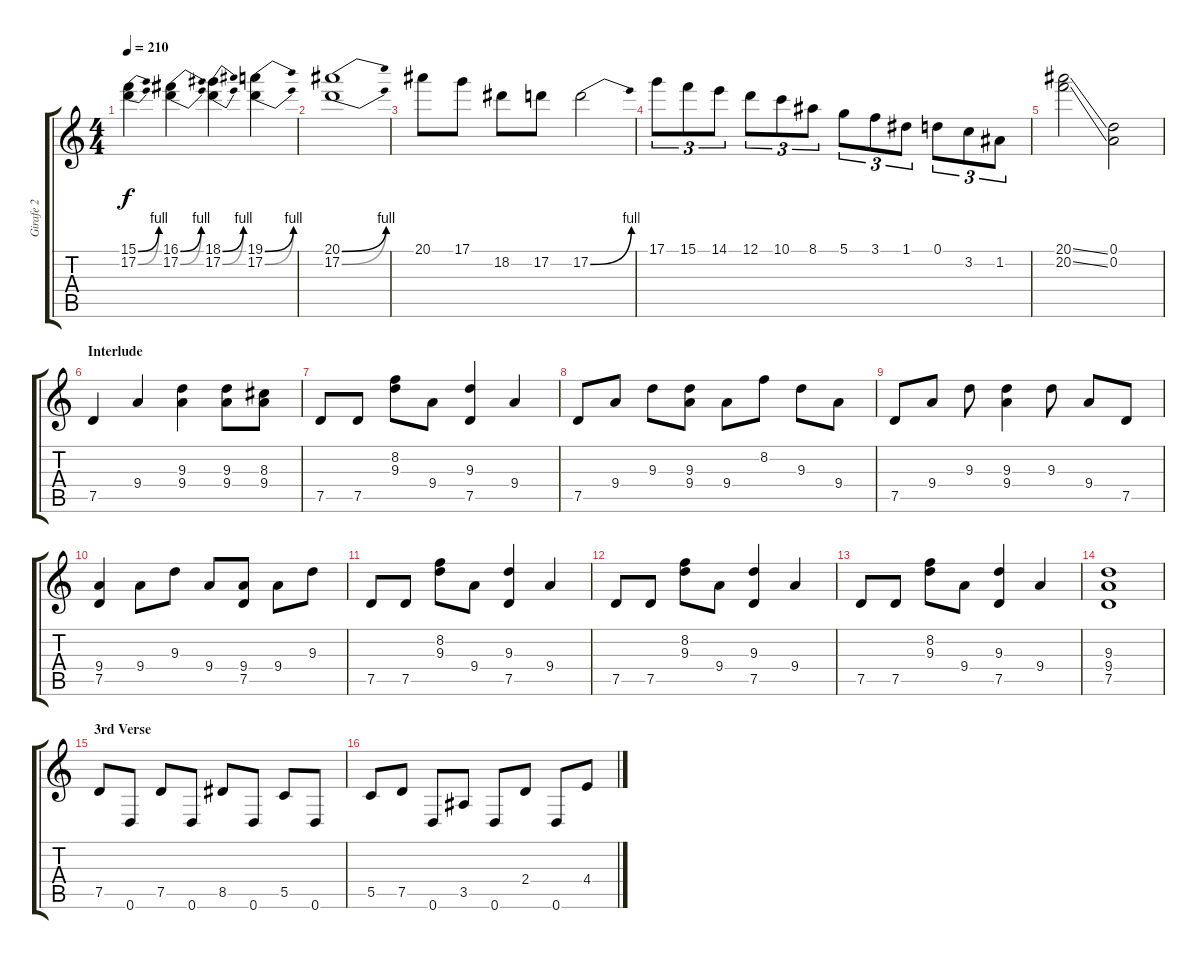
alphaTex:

\track ("Girafe 2" "Girafe 2") {instrument overdrivenguitar}
\staff {score tabs}
\tuning (D4 A3 F3 C3 G2 D2) {hide}
\ts (4 4)
\tempo 210
\clef g2
\ks c
(15.1{be (bend 0 0 60 4)} 17.2{be (bend 0 0 60 4)}).4{dy f} (16.1{be (bend 0 0 60 4)} 17.2{be (bend 0 0 60 4)}).4 (18.1{be (bend 0 0 60 4)} 17.2{be (bend 0 0 60 4)}).4 (19.1{be (bend 0 0 60 4)} 17.2{be (bend 0 0 60 4)}).4 |
(20.1{be (bend 0 0 60 4)} 17.2{be (bend 0 0 60 4)}).1 |
20.1.8 17.1.8 18.2.8 17.2.8 17.2{be (bend 0 0 60 4)}.2 |
17.1.8{tu (3 2)} 15.1.8{tu (3 2)} 14.1.8{tu (3 2)} 12.1.8{tu (3 2)} 10.1.8{tu (3 2)} 8.1.8{tu (3 2)} 5.1.8{tu (3 2)} 3.1.8{tu (3 2)} 1.1.8{tu (3 2)} 0.1.8{tu (3 2)} 3.2.8{tu (3 2)} 1.2.8{tu (3 2)} |
(20.1{ss} 20.2{ss}).2 (0.1 0.2).2 |
\section ("" "Interlude")
7.5.4{volume 13} 9.4.4 (9.3 9.4).4 (9.3 9.4).8 (8.3 9.4).8 |
7.5.8 7.5.8 (8.2 9.3).8 9.4.8 (9.3 7.5).4 9.4.4 |
7.5.8 9.4.8 9.3.8 (9.3 9.4).8 9.4.8 8.2.8 9.3.8 9.4.8 |
7.5.8 9.4.8 9.3.8 (9.3 9.4).4 9.3.8 9.4.8 7.5.8 |
(9.4 7.5).4 9.4.8 9.3.8 9.4.8 (9.4 7.5).8 9.4.8 9.3.8 |
7.5.8 7.5.8 (8.2 9.3).8 9.4.8 (9.3 7.5).4 9.4.4 |
7.5.8 7.5.8 (8.2 9.3).8 9.4.8 (9.3 7.5).4 9.4.4 |
7.5.8 7.5.8 (8.2 9.3).8 9.4.8 (9.3 7.5).4 9.4.4 |
(9.3 9.4 7.5).1 |
\section ("" "3rd Verse")
7.5.8 0.6.8 7.5.8 0.6.8 8.5.8 0.6.8 5.5.8 0.6.8 |
5.5.8 7.5.8 0.6.8 3.5.8 0.6.8 2.4.8 0.6.8 4.4.8
